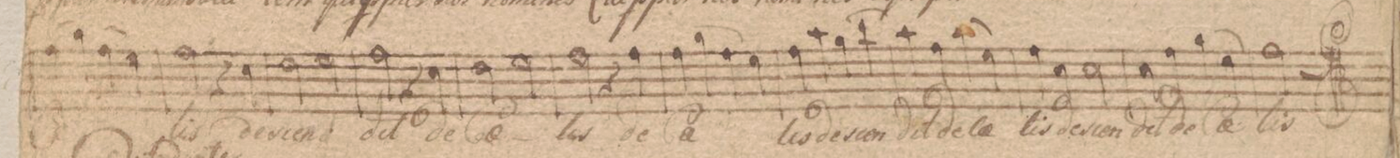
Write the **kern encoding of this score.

**kern	**text	**dynam
*I"Canto.	*	*
*clefC1	*	*
*k[f#c#]	*	*
*met(c|)	*	*
*M2/2	*	*
(4dd\	Cae-	.
4ee\)	.	.
(4dd\	.	.
4cc#\)	.	.
=93	=93	=93
2dd\	-lis	.
4r	.	.
4a\	de-	.
=94	=94	=94
2b\	-scen-	.
2cc#\	.	.
=95	=95	=95
2dd\	-dit	.
4r	.	.
4a\	de	.
=96	=96	=96
2b\	Cae-	.
2cc#\	.	.
=97	=97	=97
2dd\	-lis	.
4r	.	.
4dd\	de	.
=98	=98	=98
(4dd\	Cae-	.
4ee\	.	.
4dd\	.	.
4cc#\)	.	.
=99	=99	=99
4dd\	-lis	.
4ff#\	de-	.
(4ee\	-scen-	.
4gg\)	.	.
=100	=100	=100
4ff#\	-dit	.
4dd\	de	.
(4ee\	cae-	.
4cc#\)	.	.
=101	=101	=101
4dd\	-lis	.
4a\	de-	.
2a\	-scen-	.
=102	=102	=102
4a\	-dit	.
4dd\	de	.
(4ee\	Cae-	.
4cc#\)	.	.
=103	=103	=103
2dd\	-lis	.
2r	.	.
=104	=104	=104
1ryy	.	.
==105	==105	==105
*-	*-	*-
